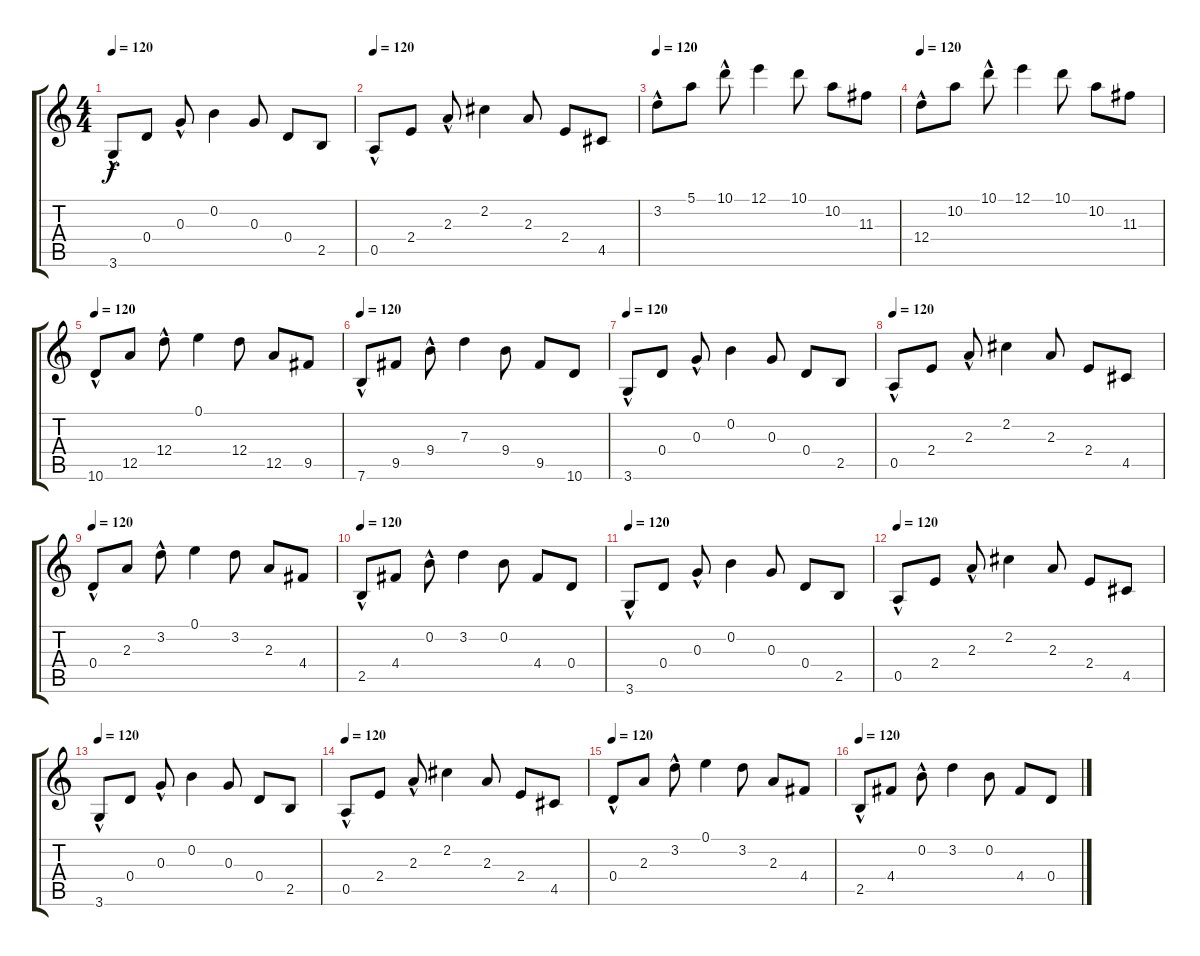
\track "" {instrument acousticguitarnylon}
\staff {score tabs}
\tuning (E4 B3 G3 D3 A2 E2) {hide}
\ts (4 4)
\tempo 120
\clef g2
\ks c
3.6{hac}.8{dy f} 0.4.8 0.3{hac}.8 0.2.4 0.3.8 0.4.8 2.5.8 |
\tempo 120
0.5{hac}.8 2.4.8 2.3{hac}.8 2.2.4 2.3.8 2.4.8 4.5.8 |
\tempo 120
3.2{hac}.8 5.1.8 10.1{hac}.8 12.1.4 10.1.8 10.2.8 11.3.8 |
\tempo 120
12.4{hac}.8 10.2.8 10.1{hac}.8 12.1.4 10.1.8 10.2.8 11.3.8 |
\tempo 120
10.6{hac}.8 12.5.8 12.4{hac}.8 0.1.4 12.4.8 12.5.8 9.5.8 |
\tempo 120
7.6{hac}.8 9.5.8 9.4{hac}.8 7.3.4 9.4.8 9.5.8 10.6.8 |
\tempo 120
3.6{hac}.8 0.4.8 0.3{hac}.8 0.2.4 0.3.8 0.4.8 2.5.8 |
\tempo 120
0.5{hac}.8 2.4.8 2.3{hac}.8 2.2.4 2.3.8 2.4.8 4.5.8 |
\tempo 120
0.4{hac}.8 2.3.8 3.2{hac}.8 0.1.4 3.2.8 2.3.8 4.4.8 |
\tempo 120
2.5{hac}.8 4.4.8 0.2{hac}.8 3.2.4 0.2.8 4.4.8 0.4.8 |
\tempo 120
3.6{hac}.8 0.4.8 0.3{hac}.8 0.2.4 0.3.8 0.4.8 2.5.8 |
\tempo 120
0.5{hac}.8 2.4.8 2.3{hac}.8 2.2.4 2.3.8 2.4.8 4.5.8 |
\tempo 120
3.6{hac}.8 0.4.8 0.3{hac}.8 0.2.4 0.3.8 0.4.8 2.5.8 |
\tempo 120
0.5{hac}.8 2.4.8 2.3{hac}.8 2.2.4 2.3.8 2.4.8 4.5.8 |
\tempo 120
0.4{hac}.8 2.3.8 3.2{hac}.8 0.1.4 3.2.8 2.3.8 4.4.8 |
\tempo 120
2.5{hac}.8 4.4.8 0.2{hac}.8 3.2.4 0.2.8 4.4.8 0.4.8
